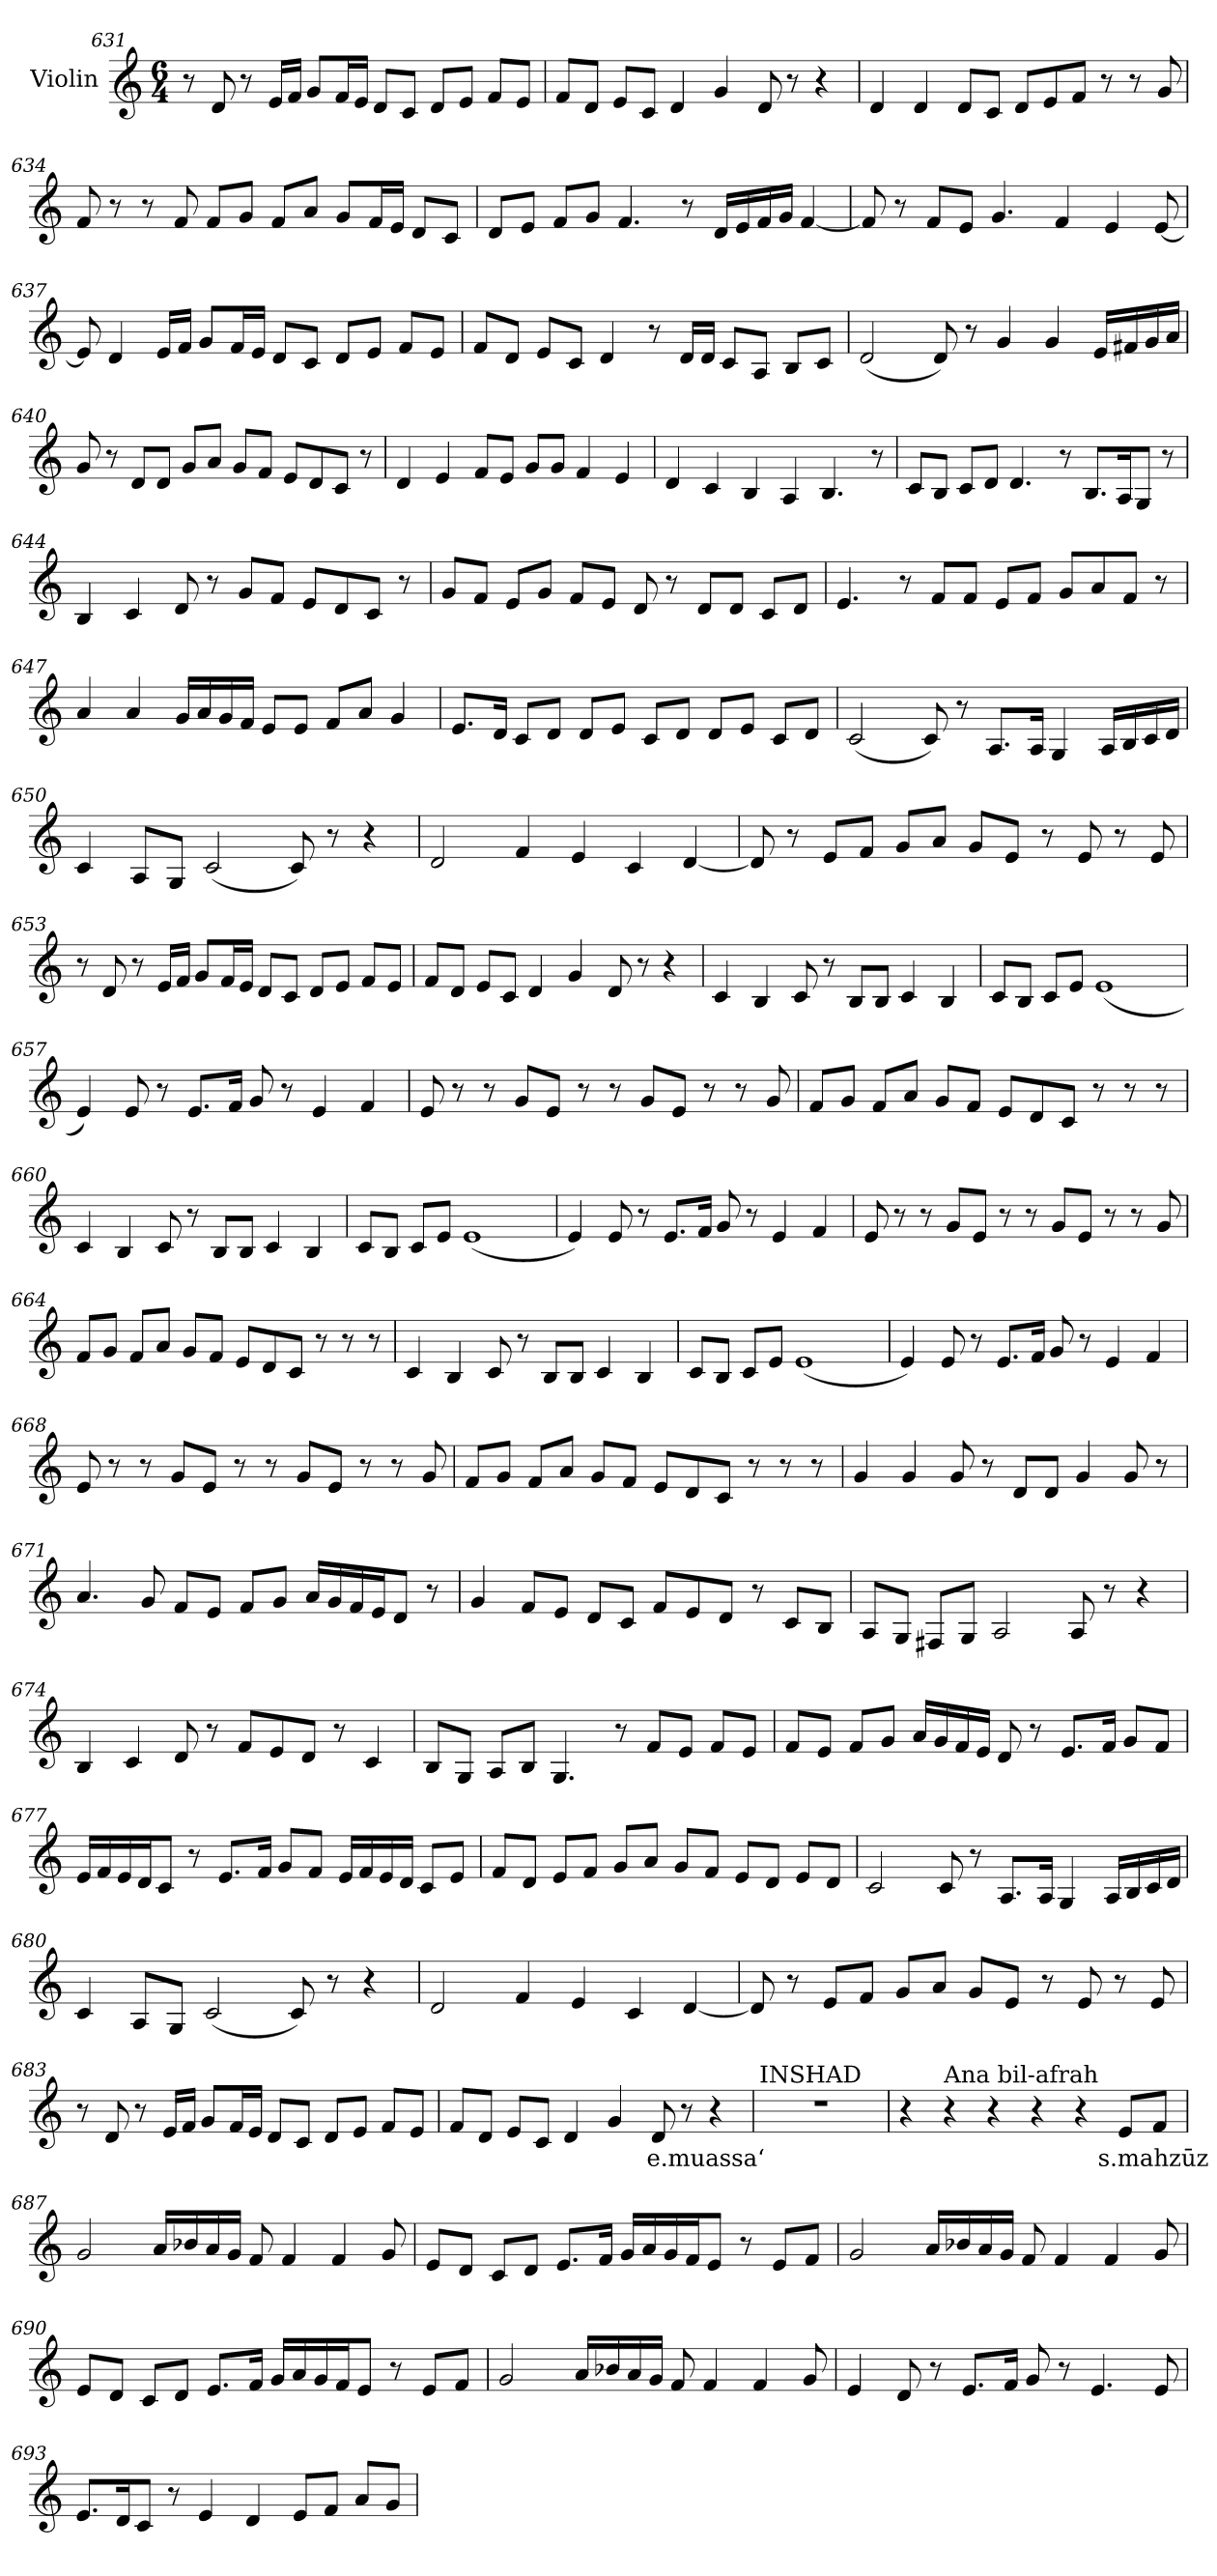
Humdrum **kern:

**kern	**text
*part1	*part1
*staff1	*staff1
*I"Violin	*
*clefG2	*
*k[]	*
*M6/4	*
=631	=631
8r	.
8d/	.
8r	.
16e/LL	.
16f/JJ	.
8g/L	.
16f/L	.
16e/JJ	.
8d/L	.
8c/J	.
8d/L	.
8e/J	.
8f/L	.
8e/J	.
!!LO:LB:g=z
=632	=632
8f/L	.
8d/J	.
8e/L	.
8c/J	.
4d/	.
4g/	.
8d/	.
8r	.
4r	.
=633	=633
4d/	.
4d/	.
8d/L	.
8c/J	.
8d/L	.
8e/	.
8f/J	.
8r	.
8r	.
8g/	.
=634	=634
8f/	.
8r	.
8r	.
8f/	.
8f/L	.
8g/J	.
8f/L	.
8a/J	.
8g/L	.
16f/L	.
16e/JJ	.
8d/L	.
8c/J	.
!!LO:LB:g=z
=635	=635
8d/L	.
8e/J	.
8f/L	.
8g/J	.
4.f/	.
8r	.
16d/LL	.
16e/	.
16f/	.
16g/JJ	.
[4f/	.
=636	=636
8f/]	.
8r	.
8f/L	.
8e/J	.
4.g/	.
4f/	.
4e/	.
[8e/	.
=637	=637
8e/]	.
4d/	.
16e/LL	.
16f/JJ	.
8g/L	.
16f/L	.
16e/JJ	.
8d/L	.
8c/J	.
8d/L	.
8e/J	.
8f/L	.
8e/J	.
!!LO:LB:g=z
=638	=638
8f/L	.
8d/J	.
8e/L	.
8c/J	.
4d/	.
8r	.
16d/LL	.
16d/JJ	.
8c/L	.
8A/J	.
8B/L	.
8c/J	.
=639	=639
(<2d/	.
8d/)	.
8r	.
4g/	.
4g/	.
16e/LL	.
16f#X/	.
16g/	.
16a/JJ	.
=640	=640
8g/	.
8r	.
8d/L	.
8d/J	.
8g/L	.
8a/J	.
8g/L	.
8f/J	.
8e/L	.
8d/	.
8c/J	.
8r	.
!!LO:LB:g=z
=641	=641
4d/	.
4e/	.
8f/L	.
8e/J	.
8g/L	.
8g/J	.
4f/	.
4e/	.
=642	=642
4d/	.
4c/	.
4B/	.
4A/	.
4.B/	.
8r	.
=643	=643
8c/L	.
8B/J	.
8c/L	.
8d/J	.
4.d/	.
8r	.
8.B/L	.
16A/K	.
8G/J	.
8r	.
!!LO:LB:g=z
=644	=644
4B/	.
4c/	.
8d/	.
8r	.
8g/L	.
8f/J	.
8e/L	.
8d/	.
8c/J	.
8r	.
=645	=645
8g/L	.
8f/J	.
8e/L	.
8g/J	.
8f/L	.
8e/J	.
8d/	.
8r	.
8d/L	.
8d/J	.
8c/L	.
8d/J	.
=646	=646
4.e/	.
8r	.
8f/L	.
8f/J	.
8e/L	.
8f/J	.
8g/L	.
8a/	.
8f/J	.
8r	.
!!LO:PB:g=z
=647	=647
4a/	.
4a/	.
16g/LL	.
16a/	.
16g/	.
16f/JJ	.
8e/L	.
8e/J	.
8f/L	.
8a/J	.
4g/	.
=648	=648
8.e/L	.
16d/Jk	.
8c/L	.
8d/J	.
8d/L	.
8e/J	.
8c/L	.
8d/J	.
8d/L	.
8e/J	.
8c/L	.
8d/J	.
=649	=649
(<2c/	.
8c/)	.
8r	.
8.A/L	.
16A/Jk	.
4G/	.
16A/LL	.
16B/	.
16c/	.
16d/JJ	.
!!LO:LB:g=z
=650	=650
4c/	.
8A/L	.
8G/J	.
(<2c/	.
8c/)	.
8r	.
4r	.
=651	=651
2d/	.
4f/	.
4e/	.
4c/	.
[4d/	.
=652	=652
8d/]	.
8r	.
8e/L	.
8f/J	.
8g/L	.
8a/J	.
8g/L	.
8e/J	.
8r	.
8e/	.
8r	.
8e/	.
!!LO:LB:g=z
=653	=653
8r	.
8d/	.
8r	.
16e/LL	.
16f/JJ	.
8g/L	.
16f/L	.
16e/JJ	.
8d/L	.
8c/J	.
8d/L	.
8e/J	.
8f/L	.
8e/J	.
=654	=654
8f/L	.
8d/J	.
8e/L	.
8c/J	.
4d/	.
4g/	.
8d/	.
8r	.
4r	.
=655	=655
4c/	.
4B/	.
8c/	.
8r	.
8B/L	.
8B/J	.
4c/	.
4B/	.
!!LO:LB:g=z
=656	=656
8c/L	.
8B/J	.
8c/L	.
8e/J	.
(<1e	.
=657	=657
4e/)	.
8e/	.
8r	.
8.e/L	.
16f/Jk	.
8g/	.
8r	.
4e/	.
4f/	.
=658	=658
8e/	.
8r	.
8r	.
8g/L	.
8e/J	.
8r	.
8r	.
8g/L	.
8e/J	.
8r	.
8r	.
8g/	.
!!LO:LB:g=z
=659	=659
8f/L	.
8g/J	.
8f/L	.
8a/J	.
8g/L	.
8f/J	.
8e/L	.
8d/	.
8c/J	.
8r	.
8r	.
8r	.
=660	=660
4c/	.
4B/	.
8c/	.
8r	.
8B/L	.
8B/J	.
4c/	.
4B/	.
=661	=661
8c/L	.
8B/J	.
8c/L	.
8e/J	.
(<1e	.
!!LO:LB:g=z
=662	=662
4e/)	.
8e/	.
8r	.
8.e/L	.
16f/Jk	.
8g/	.
8r	.
4e/	.
4f/	.
=663	=663
8e/	.
8r	.
8r	.
8g/L	.
8e/J	.
8r	.
8r	.
8g/L	.
8e/J	.
8r	.
8r	.
8g/	.
=664	=664
8f/L	.
8g/J	.
8f/L	.
8a/J	.
8g/L	.
8f/J	.
8e/L	.
8d/	.
8c/J	.
8r	.
8r	.
8r	.
!!LO:LB:g=z
=665	=665
4c/	.
4B/	.
8c/	.
8r	.
8B/L	.
8B/J	.
4c/	.
4B/	.
=666	=666
8c/L	.
8B/J	.
8c/L	.
8e/J	.
(<1e	.
=667	=667
4e/)	.
8e/	.
8r	.
8.e/L	.
16f/Jk	.
8g/	.
8r	.
4e/	.
4f/	.
!!LO:LB:g=z
=668	=668
8e/	.
8r	.
8r	.
8g/L	.
8e/J	.
8r	.
8r	.
8g/L	.
8e/J	.
8r	.
8r	.
8g/	.
=669	=669
8f/L	.
8g/J	.
8f/L	.
8a/J	.
8g/L	.
8f/J	.
8e/L	.
8d/	.
8c/J	.
8r	.
8r	.
8r	.
=670	=670
4g/	.
4g/	.
8g/	.
8r	.
8d/L	.
8d/J	.
4g/	.
8g/	.
8r	.
!!LO:PB:g=z
=671	=671
4.a/	.
8g/	.
8f/L	.
8e/J	.
8f/L	.
8g/J	.
16a/LL	.
16g/	.
16f/	.
16e/J	.
8d/J	.
8r	.
=672	=672
4g/	.
8f/L	.
8e/J	.
8d/L	.
8c/J	.
8f/L	.
8e/	.
8d/J	.
8r	.
8c/L	.
8B/J	.
=673	=673
8A/L	.
8G/J	.
8F#X/L	.
8G/J	.
2A/	.
8A/	.
8r	.
4r	.
!!LO:LB:g=z
=674	=674
4B/	.
4c/	.
8d/	.
8r	.
8f/L	.
8e/	.
8d/J	.
8r	.
4c/	.
=675	=675
8B/L	.
8G/J	.
8A/L	.
8B/J	.
4.G/	.
8r	.
8f/L	.
8e/J	.
8f/L	.
8e/J	.
=676	=676
8f/L	.
8e/J	.
8f/L	.
8g/J	.
16a/LL	.
16g/	.
16f/	.
16e/JJ	.
8d/	.
8r	.
8.e/L	.
16f/Jk	.
8g/L	.
8f/J	.
!!LO:LB:g=z
=677	=677
16e/LL	.
16f/	.
16e/	.
16d/J	.
8c/J	.
8r	.
8.e/L	.
16f/Jk	.
8g/L	.
8f/J	.
16e/LL	.
16f/	.
16e/	.
16d/JJ	.
8c/L	.
8e/J	.
=678	=678
8f/L	.
8d/J	.
8e/L	.
8f/J	.
8g/L	.
8a/J	.
8g/L	.
8f/J	.
8e/L	.
8d/J	.
8e/L	.
8d/J	.
!!LO:LB:g=z
=679	=679
2c/	.
8c/	.
8r	.
8.A/L	.
16A/Jk	.
4G/	.
16A/LL	.
16B/	.
16c/	.
16d/JJ	.
!!LO:LB:g=z
=680	=680
4c/	.
8A/L	.
8G/J	.
(<2c/	.
8c/)	.
8r	.
4r	.
=681	=681
2d/	.
4f/	.
4e/	.
4c/	.
[4d/	.
=682	=682
8d/]	.
8r	.
8e/L	.
8f/J	.
8g/L	.
8a/J	.
8g/L	.
8e/J	.
8r	.
8e/	.
8r	.
8e/	.
!!LO:LB:g=z
=683	=683
8r	.
8d/	.
8r	.
16e/LL	.
16f/JJ	.
8g/L	.
16f/L	.
16e/JJ	.
8d/L	.
8c/J	.
8d/L	.
8e/J	.
8f/L	.
8e/J	.
=684	=684
8f/L	.
8d/J	.
8e/L	.
8c/J	.
4d/	.
4g/	.
!	!LO:LY:b
8d/	e.muassa‘
8r	.
4r	.
=685	=685
!LO:TX:a:t=INSHAD	!
1.r	.
=686	=686
*MM80	*
4r	.
!LO:TX:a:t=Ana bil-afrah	!
4r	.
4r	.
4r	.
4r	.
!	!LO:LY:b
8e/L	s.mahzūz
8f/J	.
!!LO:LB:g=z
=687	=687
2g/	.
16a/LL	.
16b-X/	.
16a/	.
16g/JJ	.
8f/	.
4f/	.
4f/	.
8g/	.
=688	=688
8e/L	.
8d/J	.
8c/L	.
8d/J	.
8.e/L	.
16f/Jk	.
16g/LL	.
16a/	.
16g/	.
16f/J	.
8e/J	.
8r	.
8e/L	.
8f/J	.
=689	=689
2g/	.
16a/LL	.
16b-X/	.
16a/	.
16g/JJ	.
8f/	.
4f/	.
4f/	.
8g/	.
!!LO:LB:g=z
=690	=690
8e/L	.
8d/J	.
8c/L	.
8d/J	.
8.e/L	.
16f/Jk	.
16g/LL	.
16a/	.
16g/	.
16f/J	.
8e/J	.
8r	.
8e/L	.
8f/J	.
=691	=691
2g/	.
16a/LL	.
16b-X/	.
16a/	.
16g/JJ	.
8f/	.
4f/	.
4f/	.
8g/	.
=692	=692
4e/	.
8d/	.
8r	.
8.e/L	.
16f/Jk	.
8g/	.
8r	.
4.e/	.
8e/	.
!!LO:PB:g=z
=693	=693
8.e/L	.
16d/K	.
8c/J	.
8r	.
4e/	.
4d/	.
8e/L	.
8f/J	.
8a/L	.
8g/J	.
=	=
*-	*-
